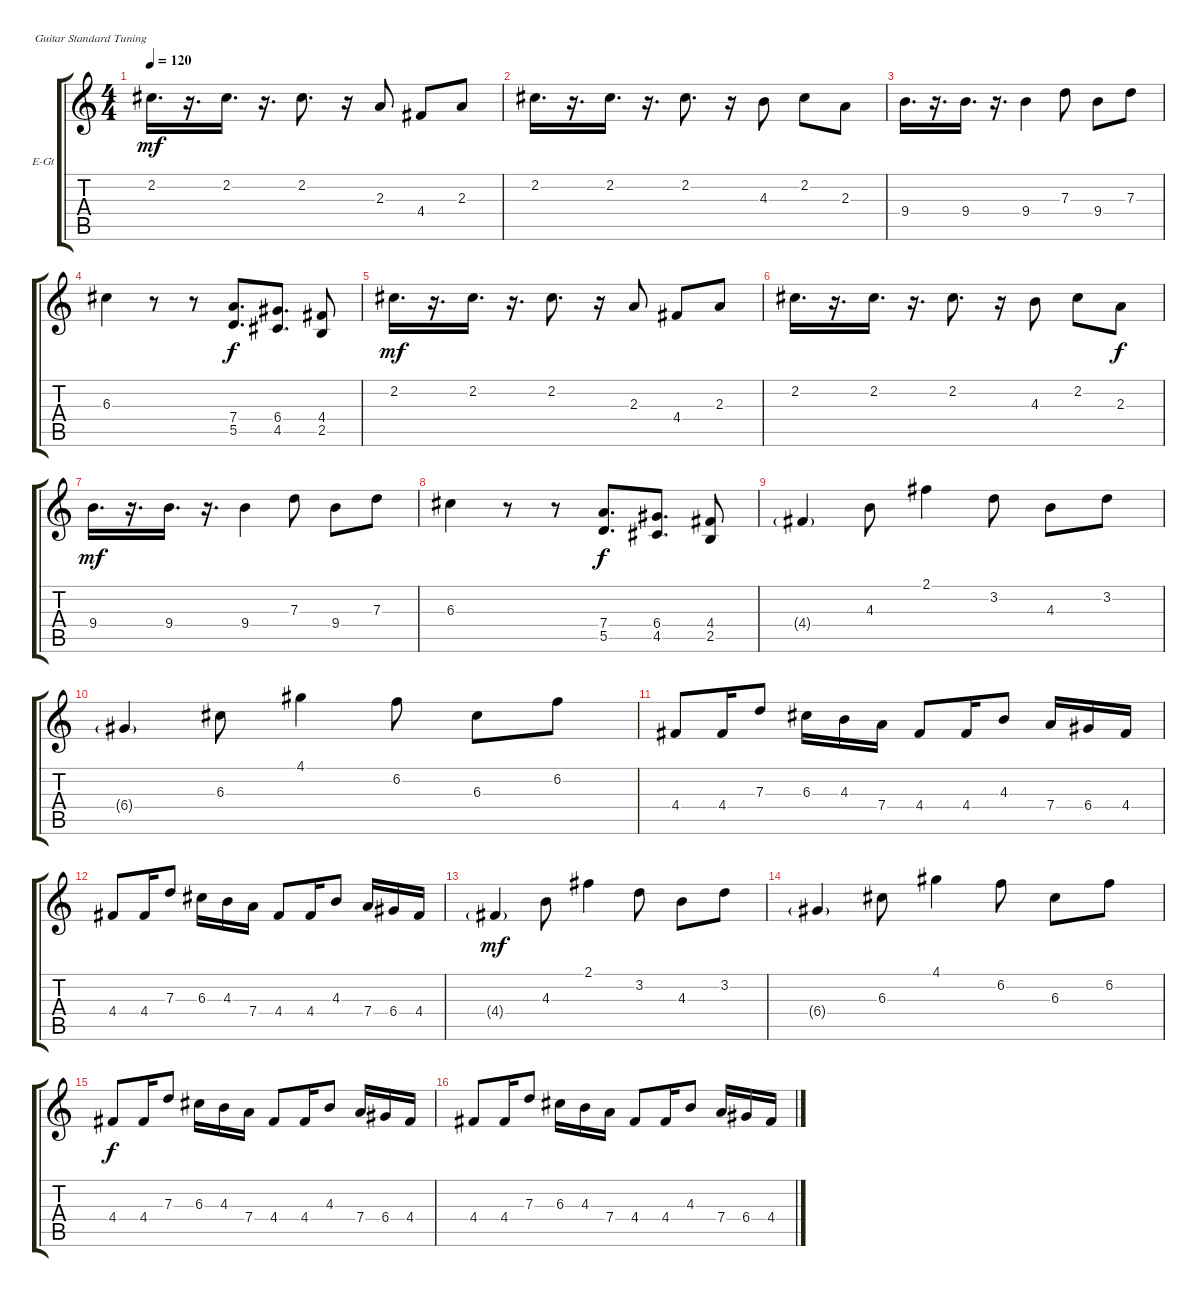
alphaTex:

\defaultSystemsLayout 4
\bracketExtendMode groupsimilarinstruments
\firstSystemTrackNameOrientation horizontal
\otherSystemsTrackNameOrientation horizontal
\track ("Electric Guitar" "E-Gt") {instrument distortionguitar}
\staff {score tabs}
\tuning (E4 B3 G3 D3 A2 E2)
\ts (4 4)
\tempo 120
\clef g2
\ks c
2.2.16{d dy mf} r.16{d} 2.2.16{d} r.16{d} 2.2.8{d} r.16 2.3.8 4.4.8 2.3.8 |
2.2.16{d} r.16{d} 2.2.16{d} r.16{d} 2.2.8{d} r.16 4.3.8 2.2.8 2.3.8 |
9.4.16{d} r.16{d} 9.4.16{d} r.16{d} 9.4.4 7.3.8 9.4.8 7.3.8 |
6.3.4 r.8 r.8 (7.4 5.5).8{d dy f} (6.4 4.5).8{d} (4.4 2.5).8 |
2.2.16{d dy mf} r.16{d} 2.2.16{d} r.16{d} 2.2.8{d} r.16 2.3.8 4.4.8 2.3.8 |
2.2.16{d} r.16{d} 2.2.16{d} r.16{d} 2.2.8{d} r.16 4.3.8 2.2.8 2.3.8{dy f} |
9.4.16{d dy mf} r.16{d} 9.4.16{d} r.16{d} 9.4.4 7.3.8 9.4.8 7.3.8 |
6.3.4 r.8 r.8 (7.4 5.5).8{d dy f} (6.4 4.5).8{d} (4.4 2.5).8 |
4.4{g}.4 4.3.8 2.1.4 3.2.8 4.3.8 3.2.8 |
6.4{g}.4 6.3.8 4.1.4 6.2.8 6.3.8 6.2.8 |
4.4.8 4.4.16 7.3.8 6.3.16 4.3.16 7.4.16 4.4.8 4.4.16 4.3.8 7.4.16 6.4.16 4.4.16 |
4.4.8 4.4.16 7.3.8 6.3.16 4.3.16 7.4.16 4.4.8 4.4.16 4.3.8 7.4.16 6.4.16 4.4.16 |
4.4{g}.4{dy mf} 4.3.8 2.1.4 3.2.8 4.3.8 3.2.8 |
6.4{g}.4 6.3.8 4.1.4 6.2.8 6.3.8 6.2.8 |
4.4.8{dy f} 4.4.16 7.3.8 6.3.16 4.3.16 7.4.16 4.4.8 4.4.16 4.3.8 7.4.16 6.4.16 4.4.16 |
4.4.8 4.4.16 7.3.8 6.3.16 4.3.16 7.4.16 4.4.8 4.4.16 4.3.8 7.4.16 6.4.16 4.4.16
